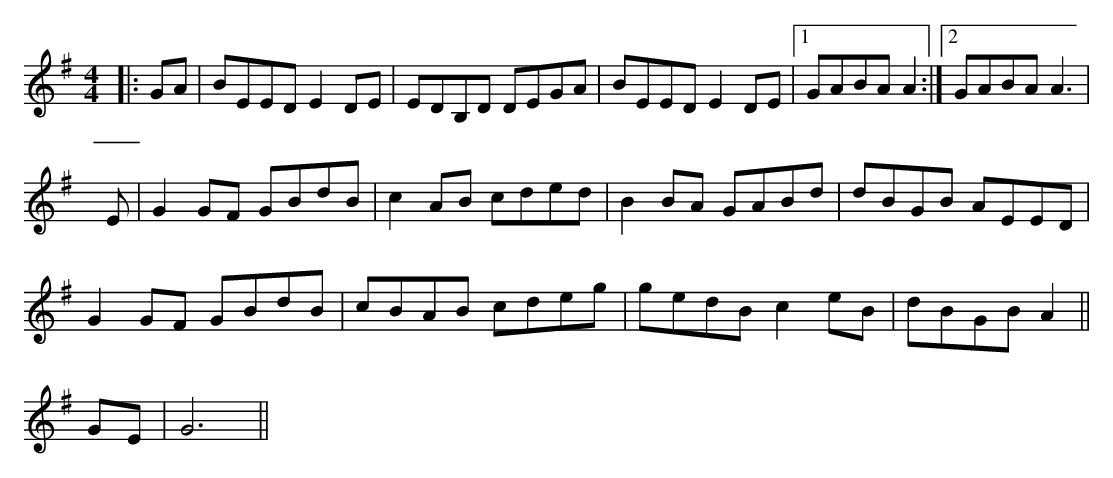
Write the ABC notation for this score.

X:1
M:4/4
K:Emin
|:GA|BEED E2DE|EDB,D DEGA|BEED E2DE|1 GABA A2:|2 GABA A3|
E|G2GF GBdB|c2AB cded|B2BA GABd|dBGB AEED|
G2GF GBdB|cBAB cdeg|gedB c2eB|dBGB A2||
 GE|G6||
